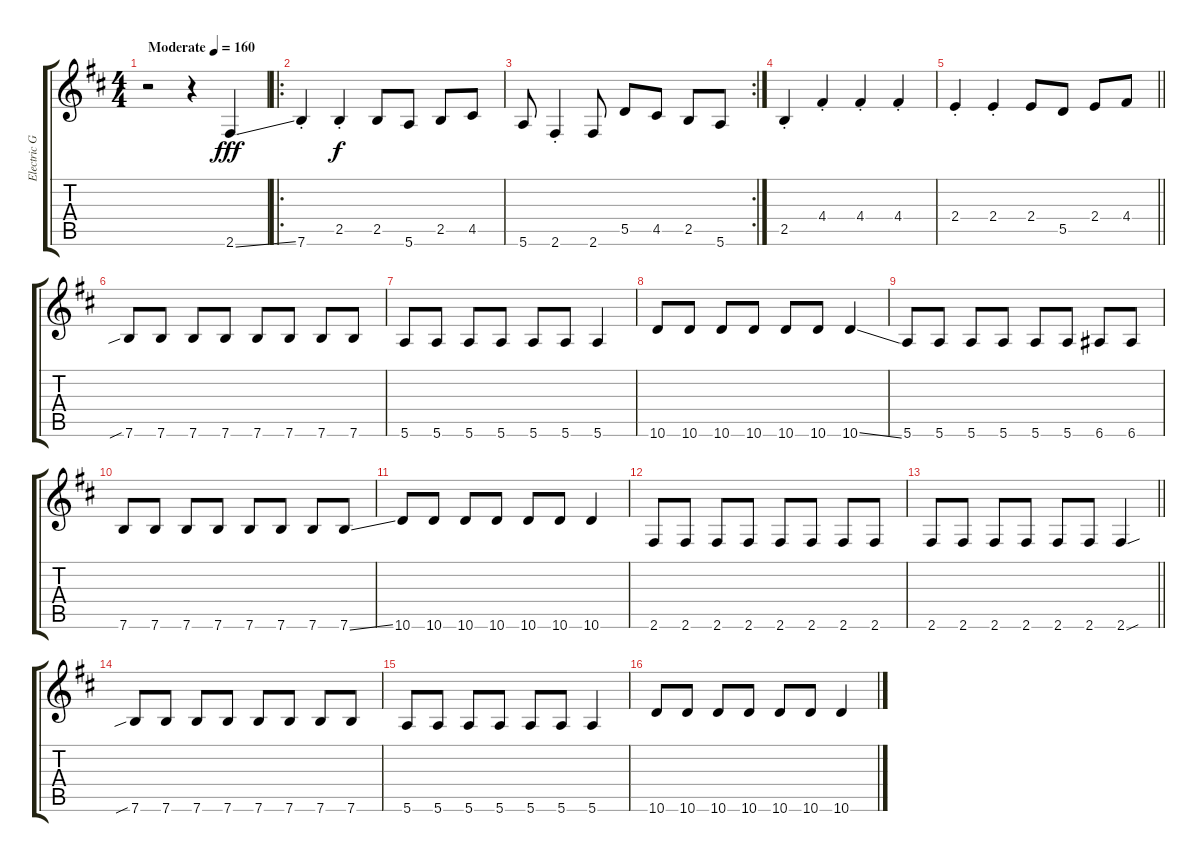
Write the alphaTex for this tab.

\track ("Electric Guitar 1 (Alex)" "Electric G") {instrument distortionguitar}
\staff {score tabs}
\tuning (E4 B3 G3 D3 A2 E2) {hide}
\ts (4 4)
\tempo (160 "Moderate")
\clef g2
\ks d
r.2{dy fff instrument distortionguitar} r.4 2.6{ss}.4 |
\ro
7.6{st}.4 2.5{st}.4{dy f} 2.5.8 5.6.8 2.5.8 4.5.8 |
\rc 2
5.6.8 2.6{st}.4 2.6.8 5.5.8 4.5.8 2.5.8 5.6.8 |
2.5{st}.4 4.4{st}.4 4.4{st}.4 4.4{st}.4 |
\barLineRight lightlight
2.4{st}.4 2.4{st}.4 2.4.8 5.5.8 2.4.8 4.4.8 |
7.6{sib}.8 7.6.8 7.6.8 7.6.8 7.6.8 7.6.8 7.6.8 7.6.8 |
5.6.8 5.6.8 5.6.8 5.6.8 5.6.8 5.6.8 5.6.4 |
10.6.8 10.6.8 10.6.8 10.6.8 10.6.8 10.6.8 10.6{ss}.4 |
5.6.8 5.6.8 5.6.8 5.6.8 5.6.8 5.6.8 6.6.8 6.6.8 |
7.6.8 7.6.8 7.6.8 7.6.8 7.6.8 7.6.8 7.6.8 7.6{ss}.8 |
10.6.8 10.6.8 10.6.8 10.6.8 10.6.8 10.6.8 10.6.4 |
2.6.8 2.6.8 2.6.8 2.6.8 2.6.8 2.6.8 2.6.8 2.6.8 |
\barLineRight lightlight
2.6.8 2.6.8 2.6.8 2.6.8 2.6.8 2.6.8 2.6{sou}.4 |
7.6{sib}.8 7.6.8 7.6.8 7.6.8 7.6.8 7.6.8 7.6.8 7.6.8 |
5.6.8 5.6.8 5.6.8 5.6.8 5.6.8 5.6.8 5.6.4 |
10.6.8 10.6.8 10.6.8 10.6.8 10.6.8 10.6.8 10.6{ss}.4
